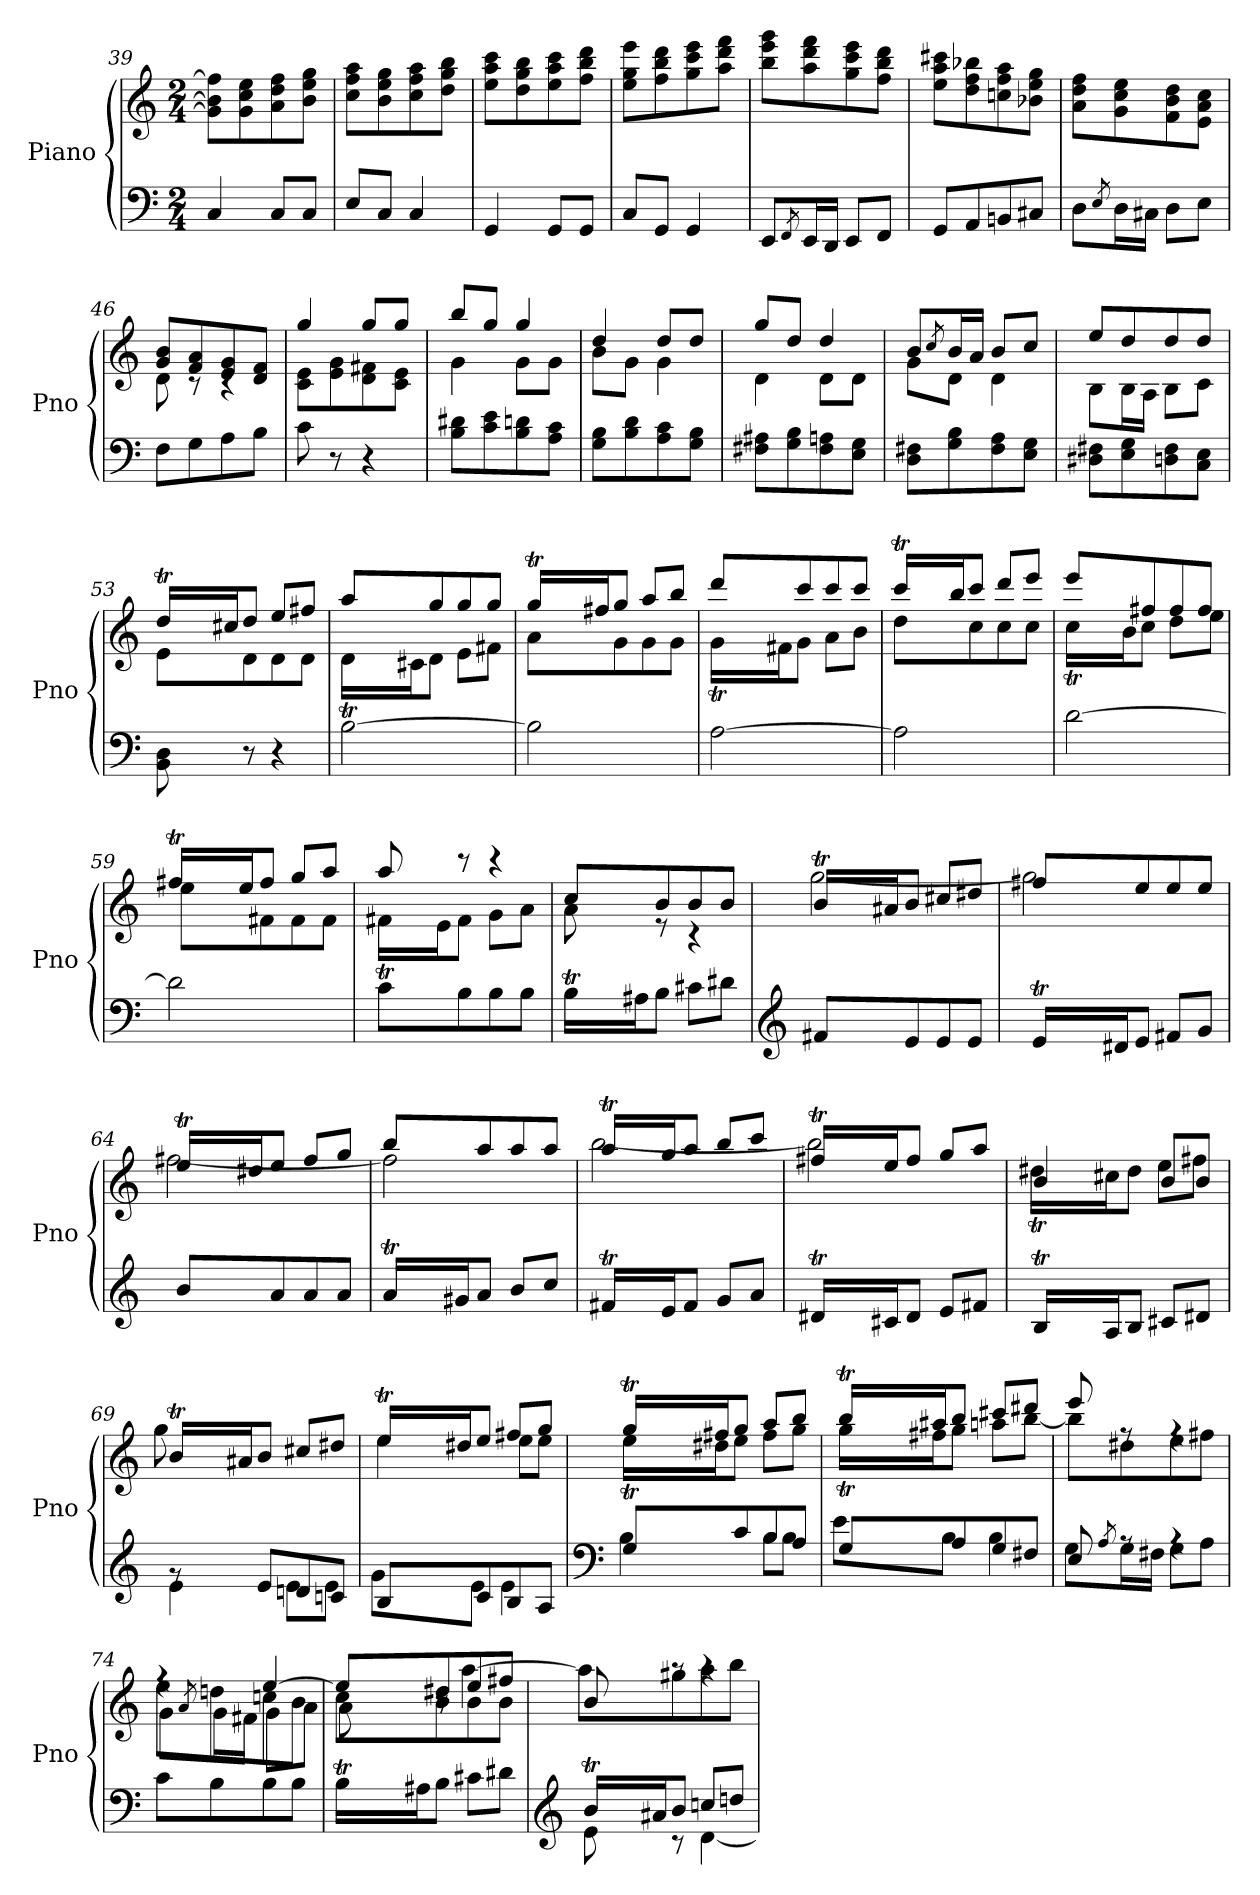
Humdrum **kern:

**kern	**kern
*part1	*part1
*staff2	*staff1
*I"Piano	*
*I'Pno	*
*clefF4	*clefG2
*k[]	*k[]
*M2/4	*M2/4
=39	=39
4C/	8g\] 8b\] 8ff\]L
.	8g\ 8cc\ 8ee\
8C/L	8a\ 8dd\ 8ff\
8C/J	8b\ 8ee\ 8gg\J
!!LO:PB:g=z
=40	=40
8E/L	8cc\ 8ff\ 8aa\L
8C/J	8b\ 8ee\ 8gg\
4C/	8cc\ 8ff\ 8aa\
.	8dd\ 8gg\ 8bb\J
=41	=41
4GG/	8ee\ 8aa\ 8ccc\L
.	8dd\ 8gg\ 8bb\
8GG/L	8ee\ 8aa\ 8ccc\
8GG/J	8ff\ 8bb\ 8ddd\J
=42	=42
8C/L	8ee\ 8gg\ 8eee\L
8GG/J	8ff\ 8bb\ 8ddd\
4GG/	8gg\ 8ccc\ 8eee\
.	8aa\ 8ddd\ 8fff\J
=43	=43
8EE/L	8bb\ 8eee\ 8ggg\L
8qFF/	.
16EE/L	8aa\ 8ddd\ 8fff\
16DD/JJ	.
8EE/L	8gg\ 8ccc\ 8eee\
8FF/J	8ff\ 8bb\ 8ddd\J
=44	=44
8GG/L	8ee\ 8aa\ 8ccc#X\L
8AA/	8dd\ 8ff\ 8bb-X\
8BBn/	8ccn\ 8ff\ 8aa\
8C#X/J	8b-X\ 8ee\ 8gg\J
=45	=45
8D\L	8a\ 8dd\ 8ff\L
8qE/	.
16D\L	8g\ 8cc\ 8ee\
16C#X\JJ	.
8D\L	8f\ 8b\ 8dd\
8E\J	8e\ 8a\ 8cc\J
=46	=46
*	*^
8F\L	8g/ 8b/L	8d\
8G\	8f/ 8a/	8rc
8A\	8e/ 8g/	4rc
8B\J	8d/ 8f/J	.
=47	=47	=47
8c\	4gg/	8c\ 8e\L
8r	.	8e\ 8g\
4r	8gg/L	8d\ 8f#X\
.	8gg/J	8c\ 8e\J
!!LO:LB:g=z	!!
=48	=48	=48
8B\ 8d#X\L	8bb/L	4g\
8c\ 8e\	8gg/J	.
8B\ 8dn\	4gg/	8g\L
8A\ 8c\J	.	8g\J
=49	=49	=49
8G\ 8B\L	4dd/	8b\L
8B\ 8d\	.	8g\J
8A\ 8c\	8dd/L	4g\
8G\ 8B\J	8dd/J	.
=50	=50	=50
8F#X\ 8A#X\L	8gg/L	4d\
8G\ 8B\	8dd/J	.
8F#\ 8An\	4dd/	8d\L
8E\ 8G\J	.	8d\J
=51	=51	=51
8D\ 8F#X\L	8b/L	8g\L
.	8qcc/	.
8G\ 8B\	16b/L	8d\J
.	16a/JJ	.
8F#\ 8A\	8b/L	4d\
8E\ 8G\J	8cc/J	.
=52	=52	=52
8D#X\ 8F#X\L	8ee/L	8B\L
8E\ 8G\	8dd/	16B\L
.	.	16A\JJ
8Dn\ 8F#\	8dd/	8B\L
8C\ 8E\J	8dd/J	8c\J
=53	=53	=53
*	*	*^
*	*	*	*Xtuplet
8BB\ 8D\	16ddT/LL	8e\L	48dd!yy
.	.	.	48ee!yy
.	.	.	48dd!yy
.	16cc#X/J	.	4..ryy
8r	8dd/J	8d\	.
4r	8ee/L	8d\	.
.	8ff#X/J	8d\J	.
=54	=54	=54	=54
[2B\	8aa/L	16dT\LL	48d!yy
.	.	.	48e!yy
.	.	.	48d!yy
.	.	16c#X\J	4..ryy
.	8gg/	8d\J	.
.	8gg/	8e\L	.
.	8gg/J	8f#X\J	.
=55	=55	=55	=55
2B\]	16ggT/LL	8a\L	48gg!yy
.	.	.	48aa!yy
.	.	.	48gg!yy
.	16ff#X/J	.	4..ryy
.	8gg/J	8g\	.
.	8aa/L	8g\	.
.	8bb/J	8g\J	.
!!LO:LB:g=z	!!	!!
=56	=56	=56	=56
[2A\	8ddd/L	16gT\LL	48g!yy
.	.	.	48a!yy
.	.	.	48g!yy
.	.	16f#X\J	4..ryy
.	8ccc/	8g\J	.
.	8ccc/	8a\L	.
.	8ccc/J	8b\J	.
=57	=57	=57	=57
2A\]	16cccT/LL	8dd\L	48ccc!yy
.	.	.	48ddd!yy
.	.	.	48ccc!yy
.	16bb/J	.	4..ryy
.	8ccc/J	8cc\	.
.	8ddd/L	8cc\	.
.	8eee/J	8cc\J	.
=58	=58	=58	=58
[2d\	8eee/L	16ccT\LL	48cc!yy
.	.	.	48dd!yy
.	.	.	48cc!yy
.	.	16b\J	4..ryy
.	8ff#X/	8cc\J	.
.	8ff#/	8dd\L	.
.	8ff#/J	8ee\J	.
=59	=59	=59	=59
2d\]	16ff#Xt/LL	8ee\L	48ff#!yy
.	.	.	48gg!yy
.	.	.	48ff#!yy
.	16ee/J	.	4..ryy
.	8ff#/J	8f#X\	.
.	8gg/L	8f#\	.
.	8aa/J	8f#\J	.
=60	=60	=60	=60
8c\L	8aa/	16f#Xt\LL	48f#!yy
.	.	.	48g!yy
.	.	.	48f#!yy
.	.	16e\J	4..ryy
8B\	8r	8f#\J	.
8B\	4r	8g\L	.
8B\J	.	8a\J	.
*	*v	*v	*v
=61	=61
*^	*
*	*Xtuplet	*
*	*	*^
16Bt\LL	48B!yy	8cc/L	8a\
.	48c!yy	.	.
.	48B!yy	.	.
16A#X\J	4..ryy	.	.
8B\J	.	8b/	8r
8c#X\L	.	8b/	4r
8d#X\J	.	8b/J	.
*v	*v	*	*
*	*v	*v
=62	=62
*clefG2	*
*	*^
*	*	*^
8f#X/L	16bt/LL	[2gg\	48b!yy
.	.	.	48cc!yy
.	.	.	48b!yy
.	16a#X/J	.	4..ryy
8e/	8b/J	.	.
8e/	8cc#X/L	.	.
8e/J	8dd#X/J	.	.
*	*	*v	*v
!!LO:LB:g=z
=63	=63	=63
*^	*	*
16et/LL	48e!yy	8ff#X/L	2gg\]
.	48f#X!yy	.	.
.	48e!yy	.	.
16d#X/J	4..ryy	.	.
8e/J	.	8ee/	.
8f#X/L	.	8ee/	.
8g/J	.	8ee/J	.
*v	*v	*	*
=64	=64	=64
*	*	*^
8b/L	16eet/LL	[2ff#X\	48ee!yy
.	.	.	48ff#!yy
.	.	.	48ee!yy
.	16dd#X/J	.	4..ryy
8a/	8ee/J	.	.
8a/	8ff#/L	.	.
8a/J	8gg/J	.	.
*	*	*v	*v
=65	=65	=65
*^	*	*
16aT/LL	48a!yy	8bb/L	2ff#\]
.	48b!yy	.	.
.	48a!yy	.	.
16g#X/J	4..ryy	.	.
8a/J	.	8aa/	.
8b/L	.	8aa/	.
8cc/J	.	8aa/J	.
=66	=66	=66	=66
*	*	*	*^
16f#Xt/LL	48f#!yy	16aaT/LL	[2bb\	48aa!yy
.	48g!yy	.	.	48bb!yy
.	48f#!yy	.	.	48aa!yy
16e/J	4..ryy	16gg/J	.	4..ryy
8f#/J	.	8aa/J	.	.
8g/L	.	8bb/L	.	.
8a/J	.	8ccc/J	.	.
=67	=67	=67	=67	=67
16d#Xt/LL	48d#!yy	16ff#Xt/LL	2bb\]	48ff#!yy
.	48e!yy	.	.	48gg!yy
.	48d#!yy	.	.	48ff#!yy
16c#X/J	4..ryy	16ee/J	.	4..ryy
8d#/J	.	8ff#/J	.	.
8e/L	.	8gg/L	.	.
8f#X/J	.	8aa/J	.	.
=68	=68	=68	=68	=68
16Bt/LL	48B!yy	4b/	16dd#Xt\LL	48dd#!yy
.	48c!yy	.	.	48ee!yy
.	48B!yy	.	.	48dd#!yy
16A/J	4..ryy	.	16cc#X\J	4..ryy
8B/J	.	.	8dd#\J	.
8c#X/L	.	8b/L	8ee\L	.
8d#X/J	.	8b/J	8ff#X\J	.
!!LO:LB:g=z	!!	!!
=69	=69	=69	=69	=69
8rg	4e\	16bt/LL	8gg\	48b!yy
.	.	.	.	48cc!yy
.	.	.	.	48b!yy
.	.	16a#X/J	.	4..ryy
8e/L	.	8b/J	4.ryy	.
8dn/	8e\L	8cc#X/L	.	.
8cn/J	8e\J	8dd#X/J	.	.
=70	=70	=70	=70	=70
8B/L	8g\L	16eet/LL	4ee\	48ryy
.	.	.	.	48ff#X!yy
.	.	.	.	48ee!yy
.	.	16dd#X/J	.	4..ryy
8c/	8e\J	8ee/J	.	.
8B/	4e\	8ff#X/L	8ee\L	.
8A/J	.	8gg/J	8ee\J	.
*	*	*v	*v	*v
=71	=71	=71
*clefF4	*	*
*	*	*^
*	*	*	*^
*	*	*	*	*^
8G/L	4B\	16ggT/LL	16eet\LL	48gg!yy	48ee!yy
.	.	.	.	48aa!yy	48ff#X!yy
.	.	.	.	48gg!yy	48ee!yy
.	.	16ff#X/J	16dd#X\J	4..ryy	4..ryy
8c/	.	8gg/J	8ee\J	.	.
8B/	8B\L	8aa/L	8ff#\L	.	.
8A/J	8B\J	8bb/J	8gg\J	.	.
=72	=72	=72	=72	=72	=72
8G/L	8e\L	16bbt/LL	16ggT\LL	48bb!yy	48gg!yy
.	.	.	.	48ccc!yy	48aa#X!yy
.	.	.	.	48bb!yy	48gg!yy
.	.	16aa#X/J	16ff#X\J	4..ryy	4..ryy
8A/	8B\J	8bb/J	8gg\J	.	.
8G/	4B\	8ccc#X/L	8aan\L	.	.
8F#X/J	.	8ddd#X/J	[8bb\J	.	.
*	*	*	*v	*v	*v
=73	=73	=73	=73
8E/	8G\L	8eee/	8bb\L]
.	8qA/	.	.
8rA	16G\L	8rff	8dd#X\
.	16F#X\JJ	.	.
4rA	8G\L	4rff	8ee\
.	8A\J	.	8ff#X\J
*v	*v	*	*
=74	=74	=74
*	*	*^
8c\L	4rff	8ee\L	8g\L
.	.	.	8qa/
8B\	.	8ddn\	16g\L
.	.	.	16f#X\JJ
8B\	[4ee/	8ccn\	8g\L
8B\J	.	8b\J	8a\J
!!LO:PB:g=z	!!	!!
=75	=75	=75	=75
*^	*	*	*
16Bt\LL	48B!yy	8ee/L]	8cc\L	8a\
.	48c#X!yy	.	.	.
.	48B!yy	.	.	.
16A#X\J	4..ryy	.	.	.
8B\J	.	8dd#X/	8b\	8r
8c#X\L	.	8ee/	8b\	[4aa\
8d#X\J	.	8ff#X/J	8b\J	.
*v	*v	*	*	*
*	*v	*v	*v
=76	=76
*clefG2	*
*^	*^
*	*^	*	*
16bt/LL	8e\	48b!yy	8b/	8aa\L]
.	.	48cc!yy	.	.
.	.	48b!yy	.	.
16a#X/J	.	4..ryy	.	.
8b/J	8r	.	8raa	8gg#X\
8ccn/L	[4d\	.	4raa	8aa\
8ddn/J	.	.	.	8bb\J
*v	*v	*v	*	*
*	*v	*v
=	=
*-	*-
